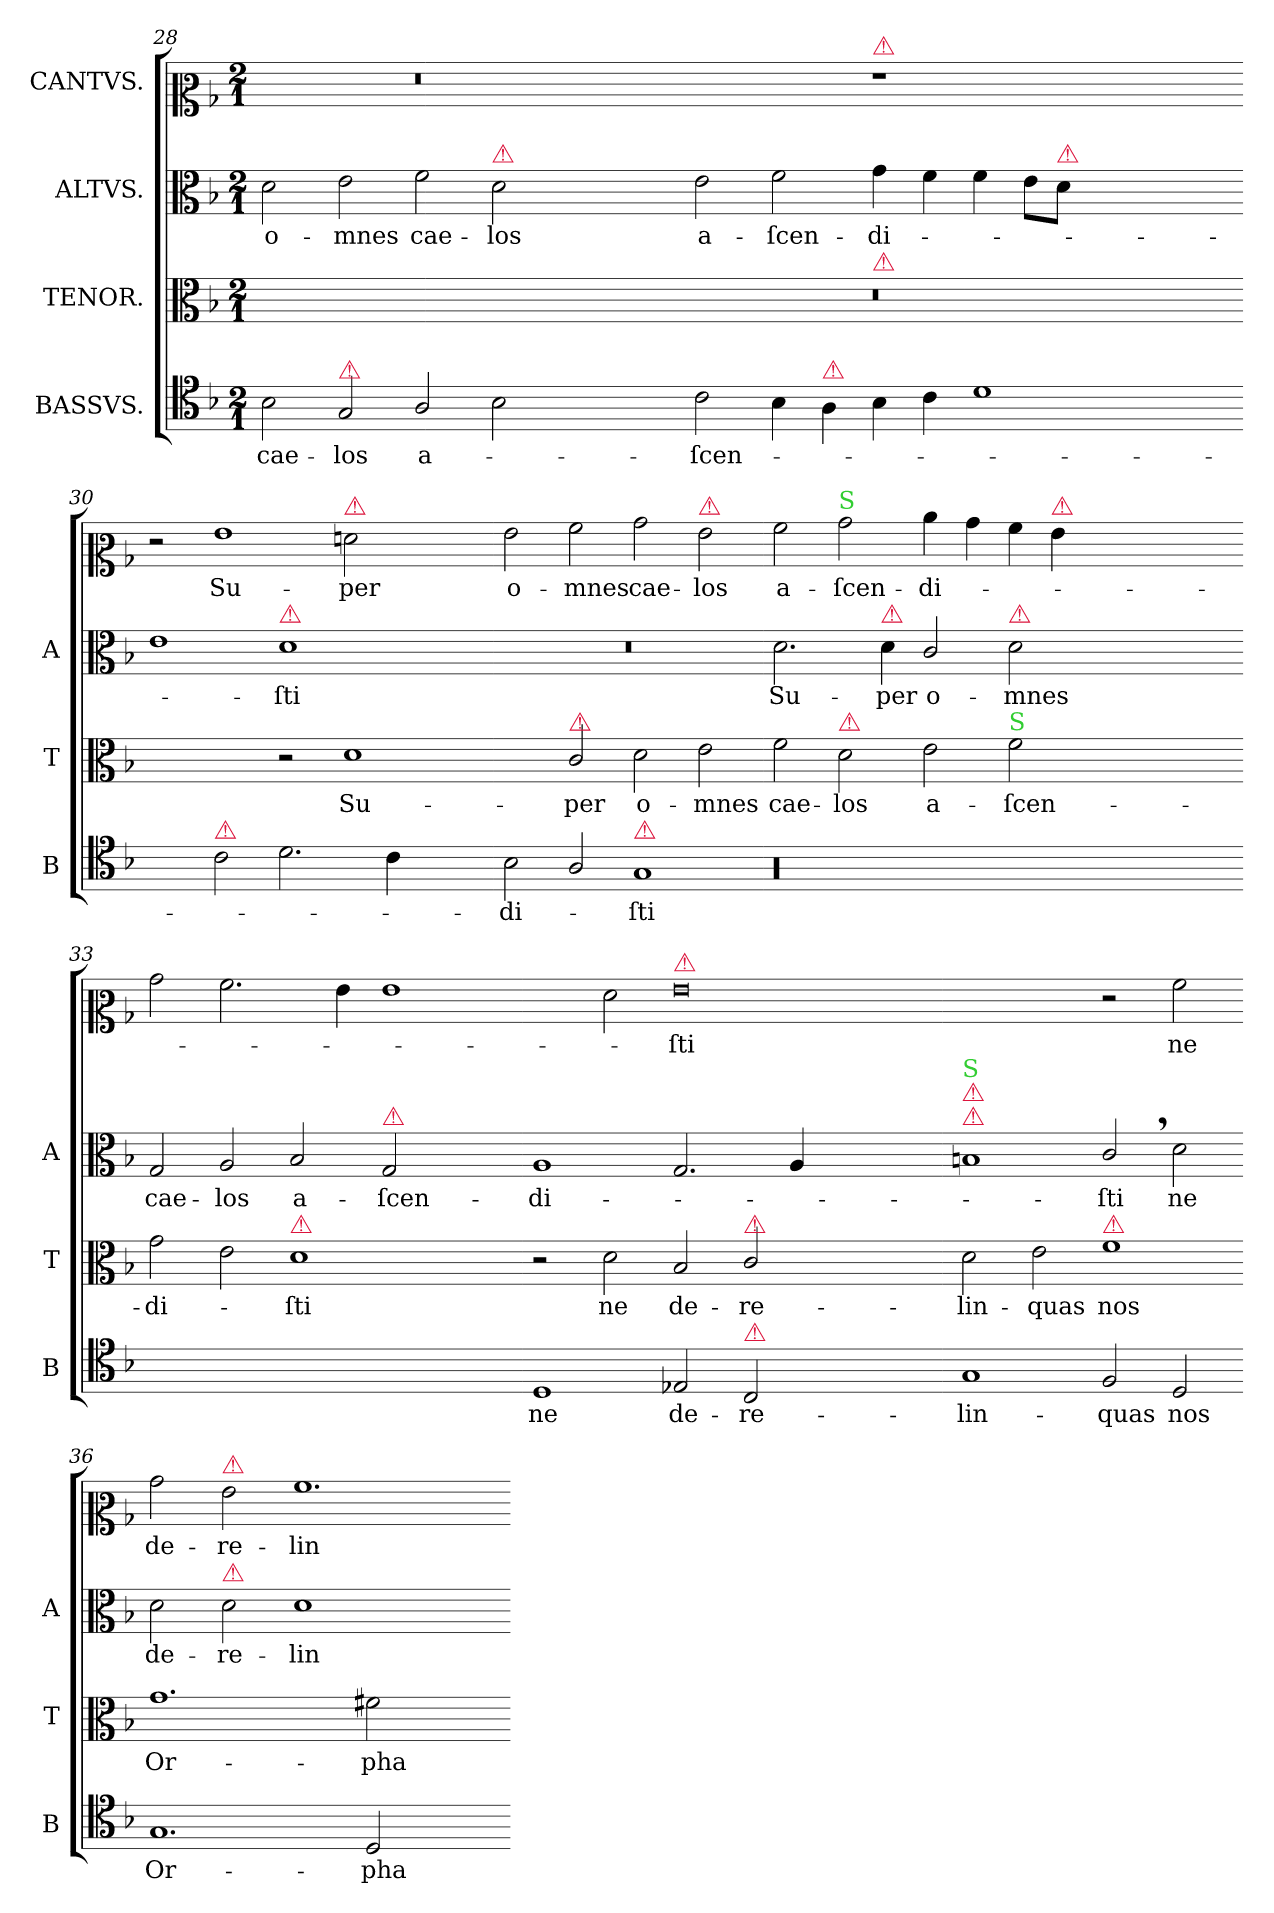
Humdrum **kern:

**kern	**text	**kern	**text	**kern	**text	**kern	**text
*part4	*part4	*part3	*part3	*part2	*part2	*part1	*part1
*staff4	*staff4	*staff3	*staff3	*staff2	*staff2	*staff1	*staff1
*I"BASSVS.	*	*I"TENOR.	*	*I"ALTVS.	*	*I"CANTVS.	*
*I'B	*	*I'T	*	*I'A	*	*	*
*clefC4	*	*clefC3	*	*clefC3	*	*clefC2	*
*k[b-]	*	*k[b-]	*	*k[b-]	*	*k[b-]	*
*F:	*	*F:	*	*F:	*	*F:	*
*M2/1	*	*M2/1	*	*M2/1	*	*M2/1	*
=28	=28	=28	=28	=28	=28	=28	=28
2B-\	cae-	0.ryy	.	2d\	o-	1ryy	.
!LO:TX:a:color=crimson:t=⚠	!	!	!	!	!	!	!
2G/	-los	.	.	2e\	-mnes	.	.
2A/	a-	.	.	2f\	cae-	0r	.
!	!	!	!	!LO:TX:a:color=crimson:t=⚠	!	!	!
2B-\	.	.	.	2d\	-los	.	.
1ryy	.	.	.	1ryy	.	.	.
=29-	=29-	=29-	=29-	=29-	=29-	=29-	=29-
2c\	-ſcen-	1ryy	.	2e\	a-	1ryy	.
4B-\	.	.	.	2f\	-ſcen-	.	.
!LO:TX:a:color=crimson:t=⚠	!	!	!	!	!	!	!
4A\	.	.	.	.	.	.	.
!	!	!	!	!	!	!LO:TX:a:color=crimson:t=⚠	!
!	!	!LO:TX:a:color=crimson:t=⚠	!	!	!	!	!
4B-\	.	0r	.	4g\	-di-	1r	.
4c\	.	.	.	4f\	.	.	.
1d\	.	.	.	4f\	.	.	.
.	.	.	.	8e\L	.	.	.
!	!	!	!	!LO:TX:a:color=crimson:t=⚠	!	!	!
.	.	.	.	8d\J	.	.	.
.	.	.	.	1ryy	.	1ryy	.
2ryy	.	.	.	.	.	.	.
=30-	=30-	=30-	=30-	=30-	=30-	=30-	=30-
2ryy	.	1ryy	.	1e	.	2r	.
!LO:TX:a:color=crimson:t=⚠	!	!	!	!	!	!	!
2c\	.	.	.	.	.	1g	Su-
!	!	!	!	!LO:TX:a:color=crimson:t=⚠	!	!	!
2.d\	.	2r	.	1d	-ſti	.	.
!	!	!	!	!	!	!LO:TX:a:color=crimson:t=⚠	!
.	.	1d\	Su-	.	.	2fn\	-per
4c\	.	.	.	.	.	.	.
2ryy	.	.	.	2ryy	.	2ryy	.
=31-	=31-	=31-	=31-	=31-	=31-	=31-	=31-
2B-\	-di-	2ryy	.	0r	.	2g\	o-
!	!	!LO:TX:a:color=crimson:t=⚠	!	!	!	!	!
2A/	.	2c/	-per	.	.	2a\	-mnes
!LO:TX:a:color=crimson:t=⚠	!	!	!	!	!	!	!
1G	-ſti	2d\	o-	.	.	2b-\	cae-
!	!	!	!	!	!	!LO:TX:a:color=crimson:t=⚠	!
.	.	2e\	-mnes	.	.	2g\	-los
=32-	=32-	=32-	=32-	=32-	=32-	=32-	=32-
!	!	!	!	!	!LO:LY:i	!	!
00r	.	2f\	cae-	2.d\	Su-	2a\	a-
!	!	!	!	!	!	!LO:TX:a:color=limegreen:t=S	!
!	!	!LO:TX:a:color=crimson:t=⚠	!	!	!	!	!
.	.	2d\	-los	.	.	2b-\	-ſcen-
!	!	!	!	!LO:TX:a:color=crimson:t=⚠	!	!	!
!	!	!	!	!	!LO:LY:i	!	!
.	.	.	.	4d\	-per	.	.
!	!	!	!	!	!LO:LY:i	!	!
.	.	2e\	a-	2c/	o-	4cc\	-di-
.	.	.	.	.	.	4b-\	.
!	!	!	!	!LO:TX:a:color=crimson:t=⚠	!	!	!
!	!	!LO:TX:a:color=limegreen:t=S	!	!	!	!	!
!	!	!	!	!	!LO:LY:i	!	!
.	.	2f\	-ſcen-	2d\	-mnes	4a\	.
!	!	!	!	!	!	!LO:TX:a:color=crimson:t=⚠	!
.	.	.	.	.	.	4g\	.
.	.	0ryy	.	0ryy	.	0ryy	.
=33-	=33-	=33-	=33-	=33-	=33-	=33-	=33-
!	!	!	!	!	!LO:LY:i	!	!
0ryy	.	2g\	-di-	2G/	cae-	2b-\	.
!	!	!	!	!	!LO:LY:i	!	!
.	.	2e\	.	2A/	-los	2.a\	.
!	!	!LO:TX:a:color=crimson:t=⚠	!	!	!	!	!
!	!	!	!	!	!LO:LY:i	!	!
.	.	1d	-ſti	2B-/	a-	.	.
.	.	.	.	.	.	4g\	.
!	!	!	!	!LO:TX:a:color=crimson:t=⚠	!	!	!
!	!	!	!	!	!LO:LY:i	!	!
.	.	.	.	2G/	-ſcen-	1g\	.
2ryy	.	2ryy	.	2ryy	.	.	.
=34-	=34-	=34-	=34-	=34-	=34-	=34-	=34-
!	!	!	!	!	!LO:LY:i	!	!
1D	ne	2r	.	1A	-di-	2ryy	.
.	.	2d\	ne	.	.	2f\	.
!	!	!	!	!	!	!LO:TX:a:color=crimson:t=⚠	!
2E-X/	de-	2B-/	de-	2.G/	.	0g	-ſti
!	!	!LO:TX:a:color=crimson:t=⚠	!	!	!	!	!
!LO:TX:a:color=crimson:t=⚠	!	!	!	!	!	!	!
2C/	-re-	2c/	-re-	.	.	.	.
.	.	.	.	4A/	.	.	.
1ryy	.	1ryy	.	1ryy	.	.	.
=35-	=35-	=35-	=35-	=35-	=35-	=35-	=35-
!	!	!	!	!LO:TX:a:color=crimson:t=⚠	!	!	!
!	!	!	!	!LO:TX:a:color=crimson:t=⚠	!	!	!
!	!	!	!	!LO:TX:a:color=limegreen:t=S	!	!	!
1G	-lin-	2d\	-lin-	1Bn	.	1ryy	.
.	.	2e\	-quas	.	.	.	.
!	!	!LO:TX:a:color=crimson:t=⚠	!	!	!	!	!
!	!	!	!	!	!LO:LY:i	!	!
2F/	-quas	1f	nos	2c,/	-ſti	2r	.
2D/	nos	.	.	2d\	ne	2a\	ne
=36-	=36-	=36-	=36-	=36-	=36-	=36-	=36-
1.G	Or-	1.g	Or-	2d\	de-	2b-\	de-
!	!	!	!	!	!	!LO:TX:a:color=crimson:t=⚠	!
!	!	!	!	!LO:TX:a:color=crimson:t=⚠	!	!	!
.	.	.	.	2d\	-re-	2g\	-re-
.	.	.	.	1d	-lin-	1.a	-lin-
2D/	-pha-	2f#X\	-pha-	.	.	.	.
2ryy	.	2ryy	.	2ryy	.	.	.
=-	=-	=-	=-	=-	=-	=-	=-
*-	*-	*-	*-	*-	*-	*-	*-
